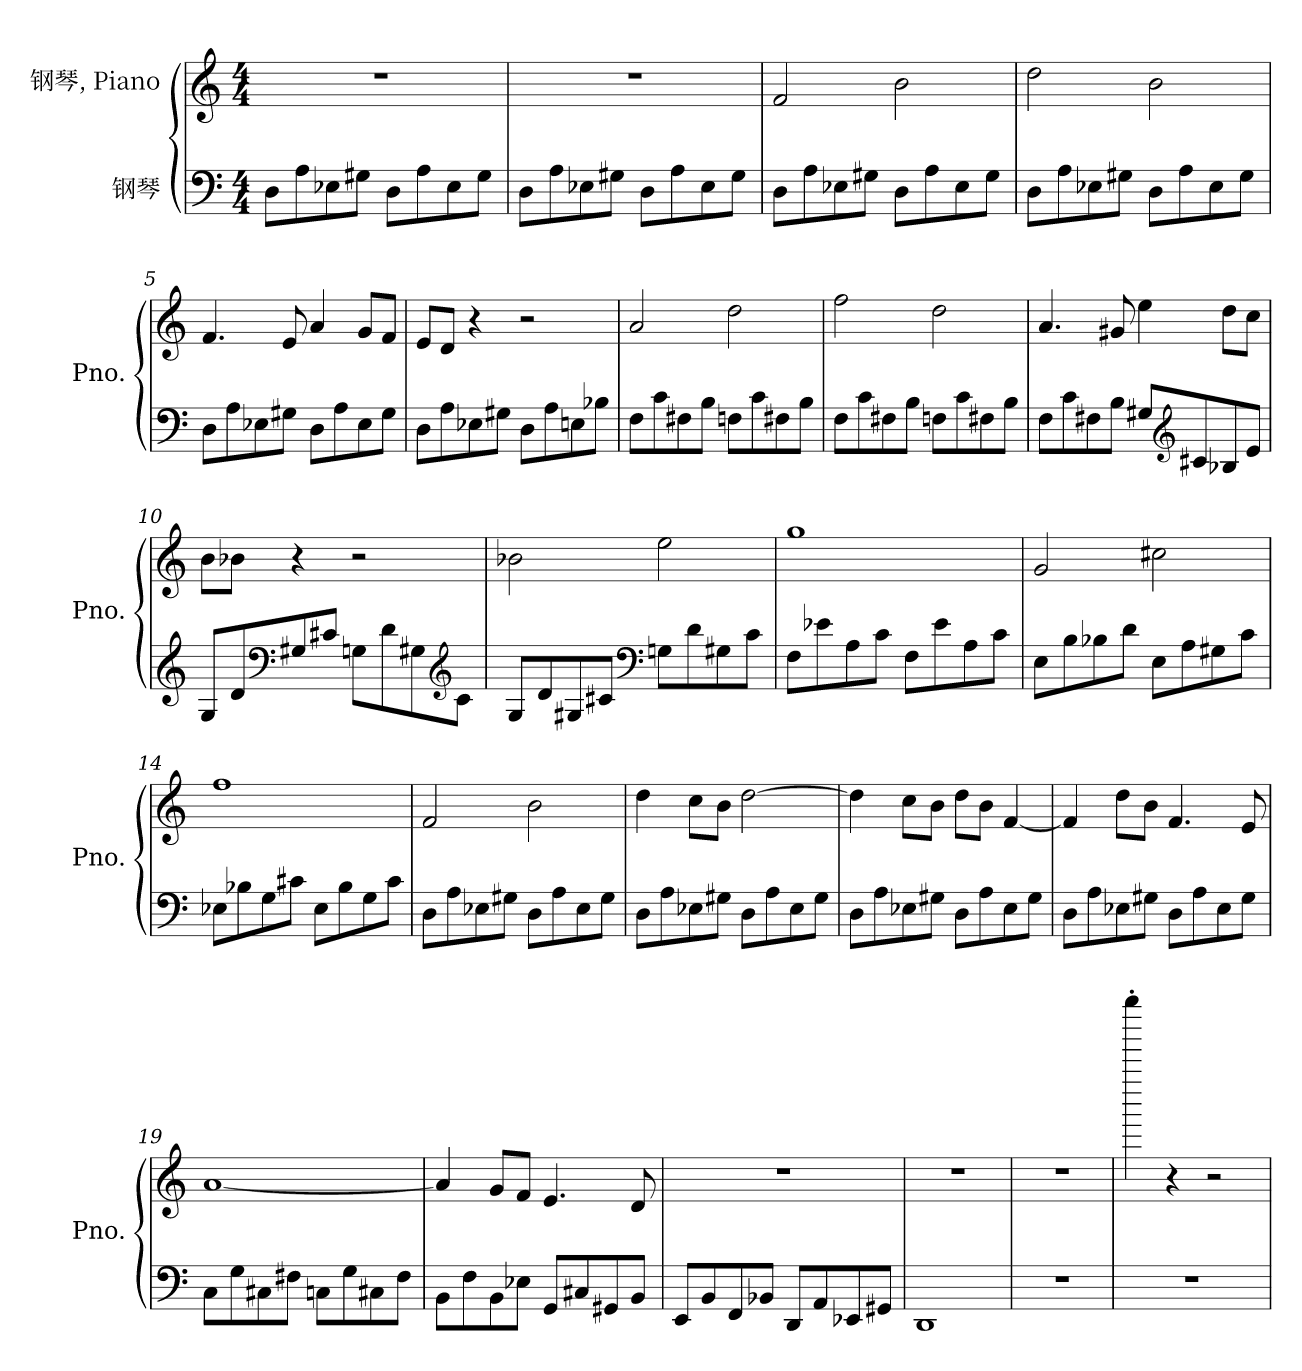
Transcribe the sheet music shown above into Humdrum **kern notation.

**kern	**kern
*part2	*part1
*staff2	*staff1
*I"钢琴	*I"钢琴, Piano
*	*I'Pno.
*clefF4	*clefG2
*k[]	*k[]
*M4/4	*M4/4
*MM69	*MM69
=1	=1
8D\L	1r
8A\	.
8E-X\	.
8G#X\J	.
8D\L	.
8A\	.
8E-\	.
8G#\J	.
=2	=2
8D\L	1r
8A\	.
8E-X\	.
8G#X\J	.
8D\L	.
8A\	.
8E-\	.
8G#\J	.
=3	=3
8D\L	2f/
8A\	.
8E-X\	.
8G#X\J	.
8D\L	2b\
8A\	.
8E-\	.
8G#\J	.
=4	=4
8D\L	2dd\
8A\	.
8E-X\	.
8G#X\J	.
8D\L	2b\
8A\	.
8E-\	.
8G#\J	.
!!LO:LB:g=z
=5	=5
8D\L	4.f/
8A\	.
8E-X\	.
8G#X\J	8e/
8D\L	4a/
8A\	.
8E-\	8g/L
8G#\J	8f/J
=6	=6
8D\L	8e/L
8A\	8d/J
8E-X\	4r
8G#X\J	.
8D\L	2r
8A\	.
8En\	.
8B-X\J	.
=7	=7
8F\L	2a/
8c\	.
8F#X\	.
8B\J	.
8Fn\L	2dd\
8c\	.
8F#X\	.
8B\J	.
=8	=8
8F\L	2ff\
8c\	.
8F#X\	.
8B\J	.
8Fn\L	2dd\
8c\	.
8F#X\	.
8B\J	.
!!LO:LB:g=z
=9	=9
8F\L	4.a/
8c\	.
8F#X\	.
8B\J	8g#X/
8G#X/L	4ee\
*clefG2	*
8c#X/	.
*	*MM65
8B-X/	8dd\L
8e/J	8cc\J
=10	=10
*	*MM69
8G/L	8b\L
8d/	8b-X\J
*clefF4	*
8G#X/	4r
8c#X/J	.
8Gn\L	2r
8d\	.
8G#X\	.
*clefG2	*
8c#\J	.
=11	=11
8G/L	2b-X\
8d/	.
8G#X/	.
8c#X/J	.
*clefF4	*
8Gn\L	2ee\
8d\	.
8G#X\	.
8c#\J	.
!!LO:LB:g=z
=12	=12
8F\L	1gg
8e-X\	.
8A\	.
8c\J	.
8F\L	.
8e-\	.
8A\	.
8c\J	.
=13	=13
8E\L	2g/
8B\	.
8B-X\	.
8d\J	.
8E\L	2cc#X\
8A\	.
8G#X\	.
8c\J	.
=14	=14
8E-X\L	1ff
8B-X\	.
8G\	.
8c#X\J	.
8E-\L	.
8B-\	.
8G\	.
8c#\J	.
=15	=15
*	*MM69
8D\L	2f/
8A\	.
8E-X\	.
8G#X\J	.
8D\L	2b\
8A\	.
8E-\	.
8G#\J	.
!!LO:LB:g=z
=16	=16
8D\L	4dd\
8A\	.
8E-X\	8cc\L
8G#X\J	8b\J
8D\L	[2dd\
8A\	.
8E-\	.
8G#\J	.
=17	=17
8D\L	4dd\]
8A\	.
8E-X\	8cc\L
8G#X\J	8b\J
8D\L	8dd\L
8A\	8b\J
8E-\	[4f/
8G#\J	.
=18	=18
8D\L	4f/]
8A\	.
8E-X\	8dd\L
8G#X\J	8b\J
8D\L	4.f/
8A\	.
8E-\	.
8G#\J	8e/
=19	=19
8C\L	[1a
8G\	.
8C#X\	.
8F#X\J	.
8Cn\L	.
8G\	.
8C#X\	.
8F#\J	.
!!LO:LB:g=z
=20	=20
8BB\L	4a/]
8F\	.
8BB\	8g/L
8E-X\J	8f/J
8GG/L	4.e/
8C#X/	.
8GG#X/	.
8BB/J	8d/
=21	=21
*	*MM69
8EE/L	1r
8BB/	.
8FF/	.
8BB-X/J	.
8DD/L	.
8AA/	.
8EE-X/	.
8GG#X/J	.
=22	=22
1DD	1r
=23	=23
1r	1r
=24	=24
1r	4gggggg'\
.	4r
.	2r
=	=
*-	*-
